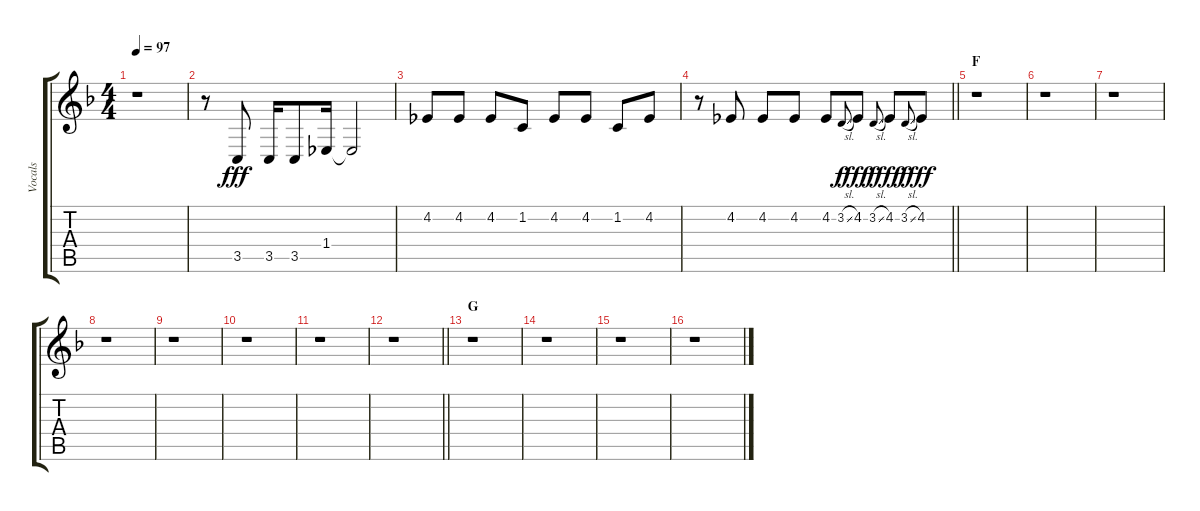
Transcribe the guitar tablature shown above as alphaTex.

\track ("Vocals" "Vocals") {instrument voiceoohs}
\staff {score tabs}
\tuning (E4 B3 G3 D3 A2 E2) {hide}
\ts (4 4)
\tempo 97
\clef g2
\ks f
r.1{dy fff} |
r.8 3.5.8 3.5.16 3.5.8 1.4.16 1.4{t}.2 |
4.2.8 4.2.8 4.2.8 1.2.8 4.2.8 4.2.8 1.2.8 4.2.8 |
\barLineRight lightlight
r.8 4.2.8 4.2.8 4.2.8 4.2.8 3.2{sl}.8{gr onbeat dy f} 4.2.8{dy fff} 3.2{sl}.8{gr onbeat dy f} 4.2.8{dy fff} 3.2{sl}.8{gr onbeat dy f} 4.2.8{dy fff} |
\section ("" "F")
r.1 |
r.1 |
r.1 |
r.1 |
r.1 |
r.1 |
r.1 |
\barLineRight lightlight
r.1 |
\section ("" "G")
r.1 |
r.1 |
r.1 |
r.1
